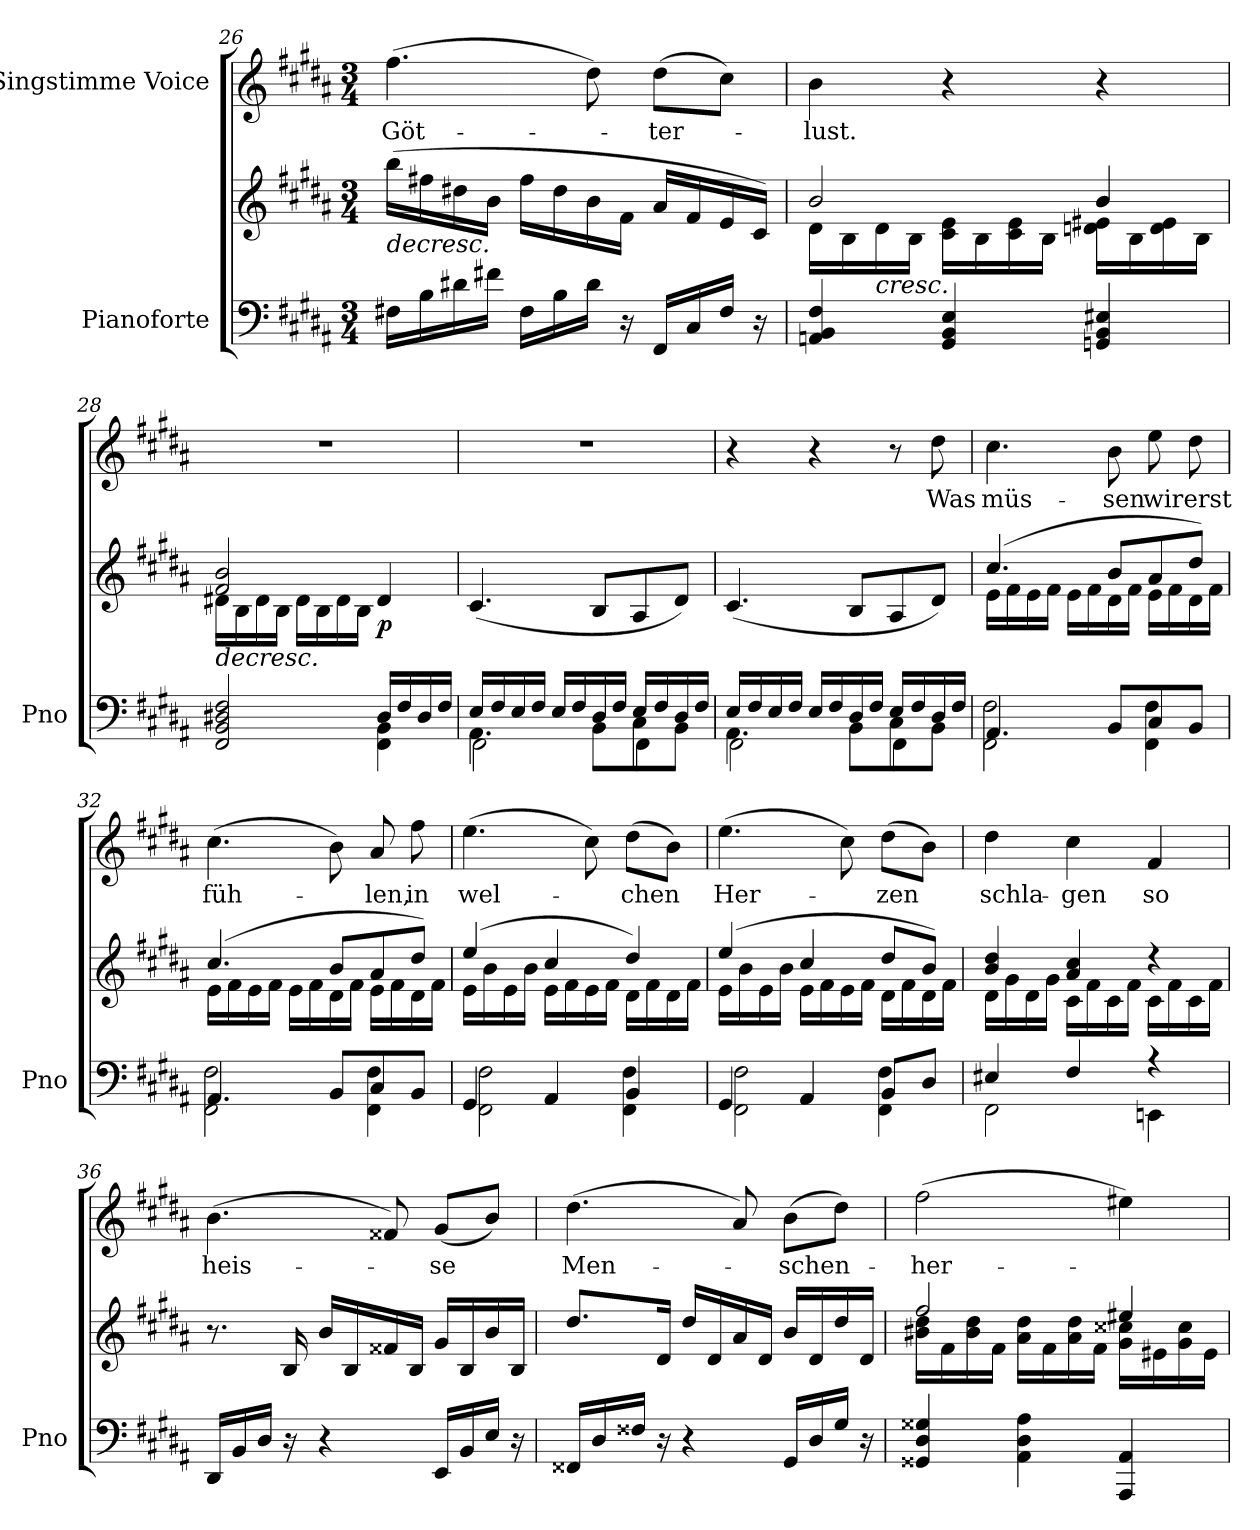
**kern	**kern	**dynam	**kern	**text
*part2	*part2	*part2	*part1	*part1
*staff3	*staff2	*staff2/3	*staff1	*staff1
*I"Pianoforte	*	*	*I"Singstimme Voice	*
*I'Pno	*	*	*	*
*clefF4	*clefG2	*	*clefG2	*
*k[f#c#g#d#a#]	*k[f#c#g#d#a#]	*	*k[f#c#g#d#a#]	*
*M3/4	*M3/4	*	*M3/4	*
=26	=26	=26	=26	=26
!	!	!LO:HP:b	!	!LO:LY:b
16F#X\LL	(16bb\LL	>	(4.ff#\	Göt-
16B\	16ff#X\	.	.	.
16d#X\	16dd#X\	.	.	.
16f#X\JJ	16b\JJ	.	.	.
16F#\LL	16ff#\LL	.	.	.
16B\	16dd#\	.	.	.
16d#\JJ	16b\	.	8dd#\)	.
16r	16f#\JJ	.	.	.
!	!	!	!	!LO:LY:b
16FF#/LL	16a#/LL	.	(8dd#\L	-ter-
16C#/	16f#/	.	.	.
16F#/JJ	16e/	.	8cc#\J)	.
16r	16c#/JJ)	.	.	.
!!LO:LB:g=z
=27	=27	=27	=27	=27
*	*^	*	*	*
!	!	!	!	!	!LO:LY:b
4AAn/ 4BB/ 4F#/	2b/	16d#\LL	.	4b\	-lust.
.	.	16B\	.	.	.
!	!	!	!LO:HP:b	!	!
.	.	16d#\	<	.	.
.	.	16B\JJ	.	.	.
4GG#/ 4BB/ 4E/	.	16c#\ 16e\LL	.	4r	.
.	.	16B\	.	.	.
.	.	16c#\ 16e\	.	.	.
.	.	16B\JJ	.	.	.
4GGn/ 4BB/ 4E#X/	4b/	16dn\ 16e#X\LL	.	4r	.
.	.	16B\	.	.	.
.	.	16d\ 16e#\	.	.	.
.	.	16B\JJ	.	.	.
*	*v	*v	*	*	*
.	.	]	.	.
!!LO:LB:g=z
=28	=28	=28	=28	=28
*^	*	*	*	*
!	!	!	!LO:HP:b	!	!
*	*	*^	*	*	*
2ryy	2FF#/ 2BB/ 2D#X/ 2F#/	2f#/ 2b/	16d#X\LL	>	2.r	.
.	.	.	16B\	.	.	.
.	.	.	16d#\	.	.	.
.	.	.	16B\JJ	.	.	.
.	.	.	16d#\LL	.	.	.
.	.	.	16B\	.	.	.
.	.	.	16d#\	.	.	.
.	.	.	16B\JJ	.	.	.
!	!	!	!	!LO:DY:n=1:b	!	!
16D#/LL	4FF#\ 4BB\	4d#/	4ryy	[ p	.	.
16F#/	.	.	.	.	.	.
16D#/	.	.	.	.	.	.
16F#/JJ	.	.	.	.	.	.
*	*	*v	*v	*	*	*
=29	=29	=29	=29	=29	=29
*	*^	*	*	*	*
16E/LL	4.AA#\	2FF#\	(4.c#/	.	2.r	.
16F#/	.	.	.	.	.	.
16E/	.	.	.	.	.	.
16F#/JJ	.	.	.	.	.	.
16E/LL	.	.	.	.	.	.
16F#/	.	.	.	.	.	.
16D#/	8BB\L	.	8B/L	.	.	.
16F#/JJ	.	.	.	.	.	.
16E/LL	8C#\	4FF#\	8A#/	.	.	.
16F#/	.	.	.	.	.	.
16D#/	8BB\J	.	8d#/J)	.	.	.
16F#/JJ	.	.	.	.	.	.
!!LO:LB:g=z
=30	=30	=30	=30	=30	=30	=30
16E/LL	4.AA#\	2FF#\	(4.c#/	.	4r	.
16F#/	.	.	.	.	.	.
16E/	.	.	.	.	.	.
16F#/JJ	.	.	.	.	.	.
16E/LL	.	.	.	.	4r	.
16F#/	.	.	.	.	.	.
16D#/	8BB\L	.	8B/L	.	.	.
16F#/JJ	.	.	.	.	.	.
16E/LL	8C#\	4FF#\	8A#/	.	8r	.
16F#/	.	.	.	.	.	.
!	!	!	!	!	!	!LO:LY:b
16D#/	8BB\J	.	8d#/J)	.	8dd#\	Was
16F#/JJ	.	.	.	.	.	.
*	*v	*v	*	*	*	*
=31	=31	=31	=31	=31	=31
*	*	*^	*	*	*
!	!	!	!	!	!	!LO:LY:b
4.AA#/	2FF#\ 2F#\	(4.cc#/	16e\LL	.	4.cc#\	müs-
.	.	.	16f#\	.	.	.
.	.	.	16e\	.	.	.
.	.	.	16f#\JJ	.	.	.
.	.	.	16e\LL	.	.	.
.	.	.	16f#\	.	.	.
!	!	!	!	!	!	!LO:LY:b
8BB/L	.	8b/L	16d#\	.	8b\	-sen
.	.	.	16f#\JJ	.	.	.
!	!	!	!	!	!	!LO:LY:b
8C#/	4FF#\ 4F#\	8a#/	16e\LL	.	8ee\	wir
.	.	.	16f#\	.	.	.
!	!	!	!	!	!	!LO:LY:b
8BB/J	.	8dd#/J)	16d#\	.	8dd#\	erst
.	.	.	16f#\JJ	.	.	.
!!LO:PB:g=z
=32	=32	=32	=32	=32	=32	=32
!	!	!	!	!	!	!LO:LY:b
4.AA#/	2FF#\ 2F#\	(4.cc#/	16e\LL	.	(4.cc#\	füh-
.	.	.	16f#\	.	.	.
.	.	.	16e\	.	.	.
.	.	.	16f#\JJ	.	.	.
.	.	.	16e\LL	.	.	.
.	.	.	16f#\	.	.	.
8BB/L	.	8b/L	16d#\	.	8b\)	.
.	.	.	16f#\JJ	.	.	.
!	!	!	!	!	!	!LO:LY:b
8C#/	4FF#\ 4F#\	8a#/	16e\LL	.	8a#/	-len,
.	.	.	16f#\	.	.	.
!	!	!	!	!	!	!LO:LY:b
8BB/J	.	8dd#/J)	16d#\	.	8ff#\	in
.	.	.	16f#\JJ	.	.	.
=33	=33	=33	=33	=33	=33	=33
!	!	!	!	!	!	!LO:LY:b
4GG#/	2FF#\ 2F#\	(4ee/	16e\LL	.	(4.ee\	wel-
.	.	.	16b\	.	.	.
.	.	.	16e\	.	.	.
.	.	.	16b\JJ	.	.	.
4AA#/	.	4cc#/	16e\LL	.	.	.
.	.	.	16f#\	.	.	.
.	.	.	16e\	.	8cc#\)	.
.	.	.	16f#\JJ	.	.	.
!	!	!	!	!	!	!LO:LY:b
4BB/	4FF#\ 4F#\	4dd#/)	16d#\LL	.	(8dd#\L	-chen
.	.	.	16f#\	.	.	.
.	.	.	16d#\	.	8b\J)	.
.	.	.	16f#\JJ	.	.	.
!!LO:LB:g=z
=34	=34	=34	=34	=34	=34	=34
!	!	!	!	!	!	!LO:LY:b
4GG#/	2FF#\ 2F#\	(4ee/	16e\LL	.	(4.ee\	Her-
.	.	.	16b\	.	.	.
.	.	.	16e\	.	.	.
.	.	.	16b\JJ	.	.	.
4AA#/	.	4cc#/	16e\LL	.	.	.
.	.	.	16f#\	.	.	.
.	.	.	16e\	.	8cc#\)	.
.	.	.	16f#\JJ	.	.	.
!	!	!	!	!	!	!LO:LY:b
8BB/L	4FF#\ 4F#\	8dd#/L	16d#\LL	.	(8dd#\L	-zen
.	.	.	16f#\	.	.	.
8D#/J	.	8b/J)	16d#\	.	8b\J)	.
.	.	.	16f#\JJ	.	.	.
=35	=35	=35	=35	=35	=35	=35
!	!	!	!	!	!	!LO:LY:b
4E#X/	2FF#\	4b/ 4dd#/	16d#\LL	.	4dd#\	schla-
.	.	.	16g#\	.	.	.
.	.	.	16d#\	.	.	.
.	.	.	16g#\JJ	.	.	.
!	!	!	!	!	!	!LO:LY:b
4F#/	.	4a#/ 4cc#/	16c#\LL	.	4cc#\	-gen
.	.	.	16f#\	.	.	.
.	.	.	16c#\	.	.	.
.	.	.	16f#\JJ	.	.	.
!	!	!	!	!	!	!LO:LY:b
4r	4EEn\	4r	16c#\LL	.	4f#/	so
.	.	.	16f#\	.	.	.
.	.	.	16c#\	.	.	.
.	.	.	16f#\JJ	.	.	.
*v	*v	*	*	*	*	*
!!LO:LB:g=z
=36	=36	=36	=36	=36	=36
!	!	!	!	!	!LO:LY:b
*	*v	*v	*	*	*
16DD#/LL	8.r	.	(4.b\	heis-
16BB/	.	.	.	.
16D#/JJ	.	.	.	.
16r	16B/	.	.	.
4r	16b/LL	.	.	.
.	16B/	.	.	.
.	16f##X/	.	8f##X/)	.
.	16B/JJ	.	.	.
!	!	!	!	!LO:LY:b
16EE/LL	16g#/LL	.	(8g#/L	-se
16BB/	16B/	.	.	.
16E/JJ	16b/	.	8b/J)	.
16r	16B/JJ	.	.	.
=37	=37	=37	=37	=37
!	!	!	!	!LO:LY:b
16FF##X/LL	8.dd#/L	.	(4.dd#\	Men-
16D#/	.	.	.	.
16F##X/JJ	.	.	.	.
16r	16d#/Jk	.	.	.
4r	16dd#/LL	.	.	.
.	16d#/	.	.	.
.	16a#/	.	8a#/)	.
.	16d#/JJ	.	.	.
!	!	!	!	!LO:LY:b
16GG#/LL	16b/LL	.	(8b\L	-schen-
16D#/	16d#/	.	.	.
16G#/JJ	16dd#/	.	8dd#\J)	.
16r	16d#/JJ	.	.	.
.	.	]	.	.
!!LO:LB:g=z
=38	=38	=38	=38	=38
*	*^	*	*	*
!	!	!	!	!	!LO:LY:b
4GG##X/ 4D#/ 4G##X/	2ff#/	16b#X\ 16dd#\LL	.	(2ff#\	-her-
.	.	16f#\	.	.	.
.	.	16b#\ 16dd#\	.	.	.
.	.	16f#\JJ	.	.	.
4AA#\ 4D#\ 4A#\	.	16a#\ 16dd#\LL	.	.	.
.	.	16f#\	.	.	.
.	.	16a#\ 16dd#\	.	.	.
.	.	16f#\JJ	.	.	.
4AAA#/ 4AA#/	4ee#X/	16g#\ 16cc##X\LL	.	4ee#X\)	.
.	.	16e#X\	.	.	.
.	.	16g#\ 16cc##\	.	.	.
.	.	16e#\JJ	.	.	.
*	*v	*v	*	*	*
=	=	=	=	=
*-	*-	*-	*-	*-
